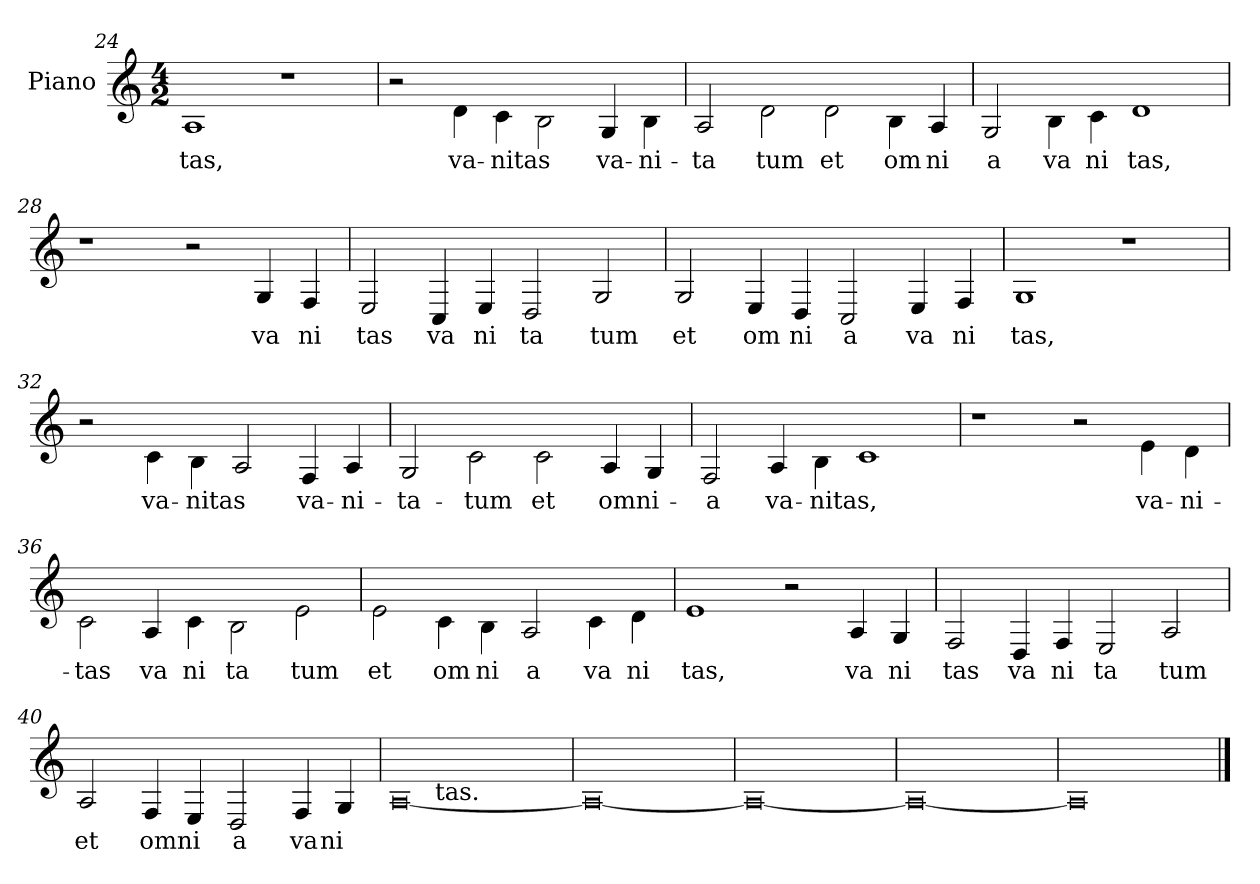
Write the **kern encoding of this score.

**kern	**text
*part1	*part1
*staff1	*staff1
*I"Piano	*
*I'Pno.	*
*clefG2	*
*k[]	*
*M4/2	*
=24	=24
!	!LO:LY:b
1A	-tas,
1r	.
=25	=25
2r	.
!	!LO:LY:b
4d\	va-
!	!LO:LY:b
4c\	-nitas
2B\	.
!	!LO:LY:b
4G/	va-
!	!LO:LY:b
4B\	-ni-
=26	=26
!	!LO:LY:b
2A/	-ta
!	!LO:LY:b
2d\	tum
!	!LO:LY:b
2d\	et
!	!LO:LY:b
4B\	om
!	!LO:LY:b
4A/	ni
=27	=27
!	!LO:LY:b
2G/	a
!	!LO:LY:b
4B\	va
!	!LO:LY:b
4c\	ni
!	!LO:LY:b
1d	tas,
=28	=28
1r	.
2r	.
!	!LO:LY:b
4G/	va
!	!LO:LY:b
4F/	ni
=29	=29
!	!LO:LY:b
2E/	tas
!	!LO:LY:b
4C/	va
!	!LO:LY:b
4E/	ni
!	!LO:LY:b
2D/	ta
!	!LO:LY:b
2G/	tum
=30	=30
!	!LO:LY:b
2G/	et
!	!LO:LY:b
4E/	om
!	!LO:LY:b
4D/	ni
!	!LO:LY:b
2C/	a
!	!LO:LY:b
4E/	va
!	!LO:LY:b
4F/	ni
=31	=31
!	!LO:LY:b
1G	tas,
1r	.
=32	=32
2r	.
!	!LO:LY:b
4c\	va-
!	!LO:LY:b
4B\	-nitas
2A/	.
!	!LO:LY:b
4F/	va-
!	!LO:LY:b
4A/	-ni-
=33	=33
!	!LO:LY:b
2G/	-ta-
!	!LO:LY:b
2c\	-tum
!	!LO:LY:b
2c\	et
!	!LO:LY:b
4A/	omni-
4G/	.
=34	=34
!	!LO:LY:b
2F/	-a
!	!LO:LY:b
4A/	va-
!	!LO:LY:b
4B\	-nitas,
1c	.
=35	=35
1r	.
2r	.
!	!LO:LY:b
4e\	va-
!	!LO:LY:b
4d\	-ni-
=36	=36
!	!LO:LY:b
2c\	-tas
!	!LO:LY:b
4A/	va
!	!LO:LY:b
4c\	ni
!	!LO:LY:b
2B\	ta
!	!LO:LY:b
2e\	tum
=37	=37
!	!LO:LY:b
2e\	et
!	!LO:LY:b
4c\	om
!	!LO:LY:b
4B\	ni
!	!LO:LY:b
2A/	a
!	!LO:LY:b
4c\	va
!	!LO:LY:b
4d\	ni
=38	=38
!	!LO:LY:b
1e	tas,
2r	.
!	!LO:LY:b
4A/	va
!	!LO:LY:b
4G/	ni
=39	=39
!	!LO:LY:b
2F/	tas
!	!LO:LY:b
4D/	va
!	!LO:LY:b
4F/	ni
!	!LO:LY:b
2E/	ta
!	!LO:LY:b
2A/	tum
=40	=40
!	!LO:LY:b
2A/	et
!	!LO:LY:b
4F/	omni
4E/	.
!	!LO:LY:b
2D/	a
!	!LO:LY:b
4F/	va
!	!LO:LY:b
4G/	ni
=41	=41
*^	*
[0A	4ryy	.
!	!LO:TX:b:t=tas.	!
.	1..ryy	.
*v	*v	*
=42	=42
0A_	.
=43	=43
0A_	.
=44	=44
0A_	.
=45	=45
0A]	.
==	==
*-	*-
